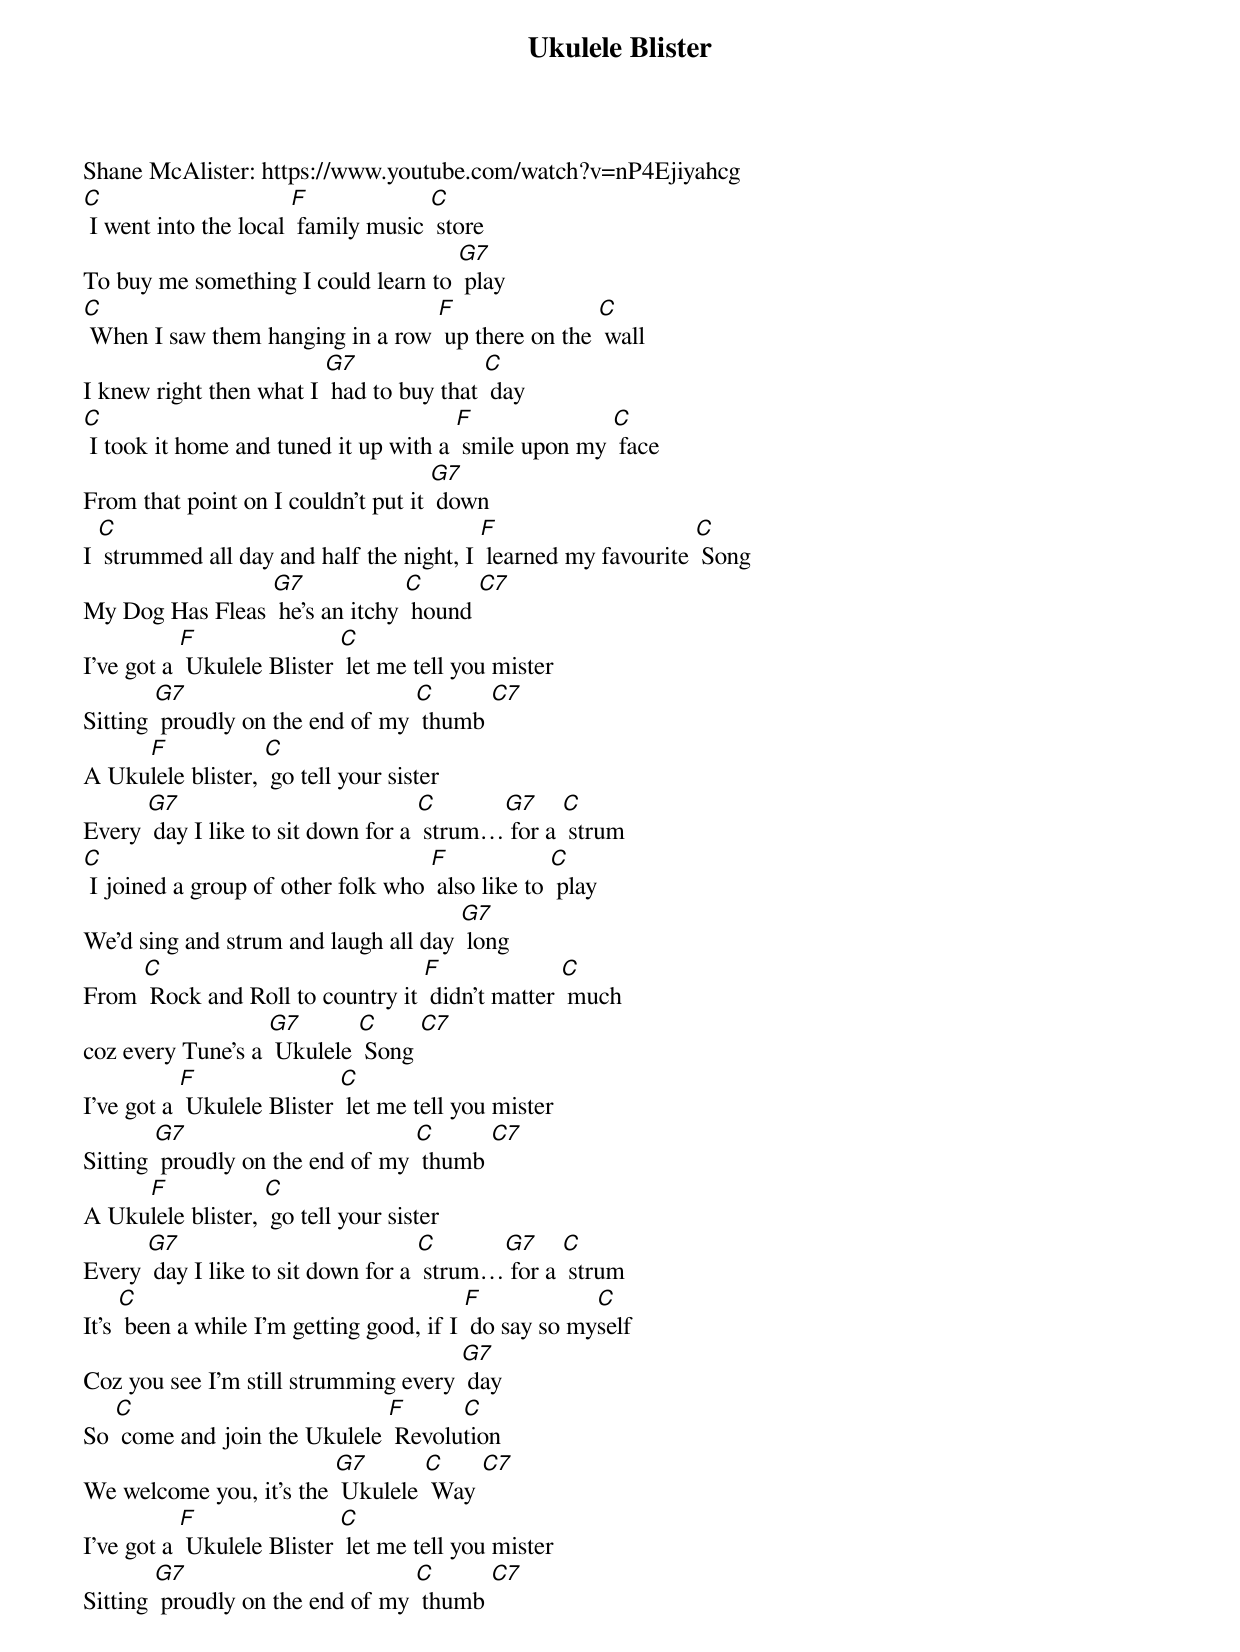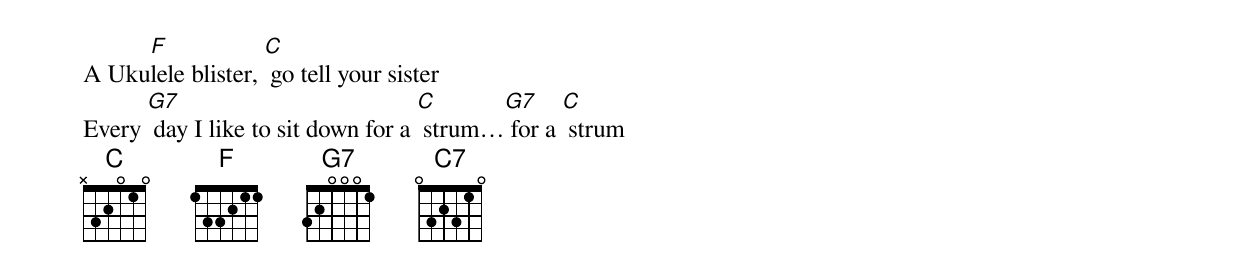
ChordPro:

{t:Ukulele Blister}
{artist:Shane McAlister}
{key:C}
Shane McAlister: https://www.youtube.com/watch?v=nP4Ejiyahcg
{c: }
[C] I went into the local [F] family music [C] store
To buy me something I could learn to [G7] play
[C] When I saw them hanging in a row [F] up there on the [C] wall
I knew right then what I [G7] had to buy that [C] day
{c: }
[C] I took it home and tuned it up with a [F] smile upon my [C] face
From that point on I couldn't put it [G7] down
I [C] strummed all day and half the night, I [F] learned my favourite [C] Song
My Dog Has Fleas [G7] he's an itchy [C] hound [C7]
{c: }
I’ve got a [F] Ukulele Blister [C] let me tell you mister
Sitting [G7] proudly on the end of my [C] thumb [C7]
A Uku[F]lele blister, [C] go tell your sister
Every [G7] day I like to sit down for a [C] strum…[G7] for a [C] strum
{c: }
[C] I joined a group of other folk who [F] also like to [C] play
We'd sing and strum and laugh all day [G7] long
From [C] Rock and Roll to country it [F] didn't matter [C] much
coz every Tune's a [G7] Ukulele [C] Song [C7]
{c: }
I’ve got a [F] Ukulele Blister [C] let me tell you mister
Sitting [G7] proudly on the end of my [C] thumb [C7]
A Uku[F]lele blister, [C] go tell your sister
Every [G7] day I like to sit down for a [C] strum…[G7] for a [C] strum
{c: }
It's [C] been a while I'm getting good, if I [F] do say so my[C]self
Coz you see I'm still strumming every [G7] day
So [C] come and join the Ukulele [F] Revolu[C]tion
We welcome you, it's the [G7] Ukulele [C] Way [C7]
{c: }
I’ve got a [F] Ukulele Blister [C] let me tell you mister
Sitting [G7] proudly on the end of my [C] thumb [C7]
A Uku[F]lele blister, [C] go tell your sister
Every [G7] day I like to sit down for a [C] strum…[G7] for a [C] strum
